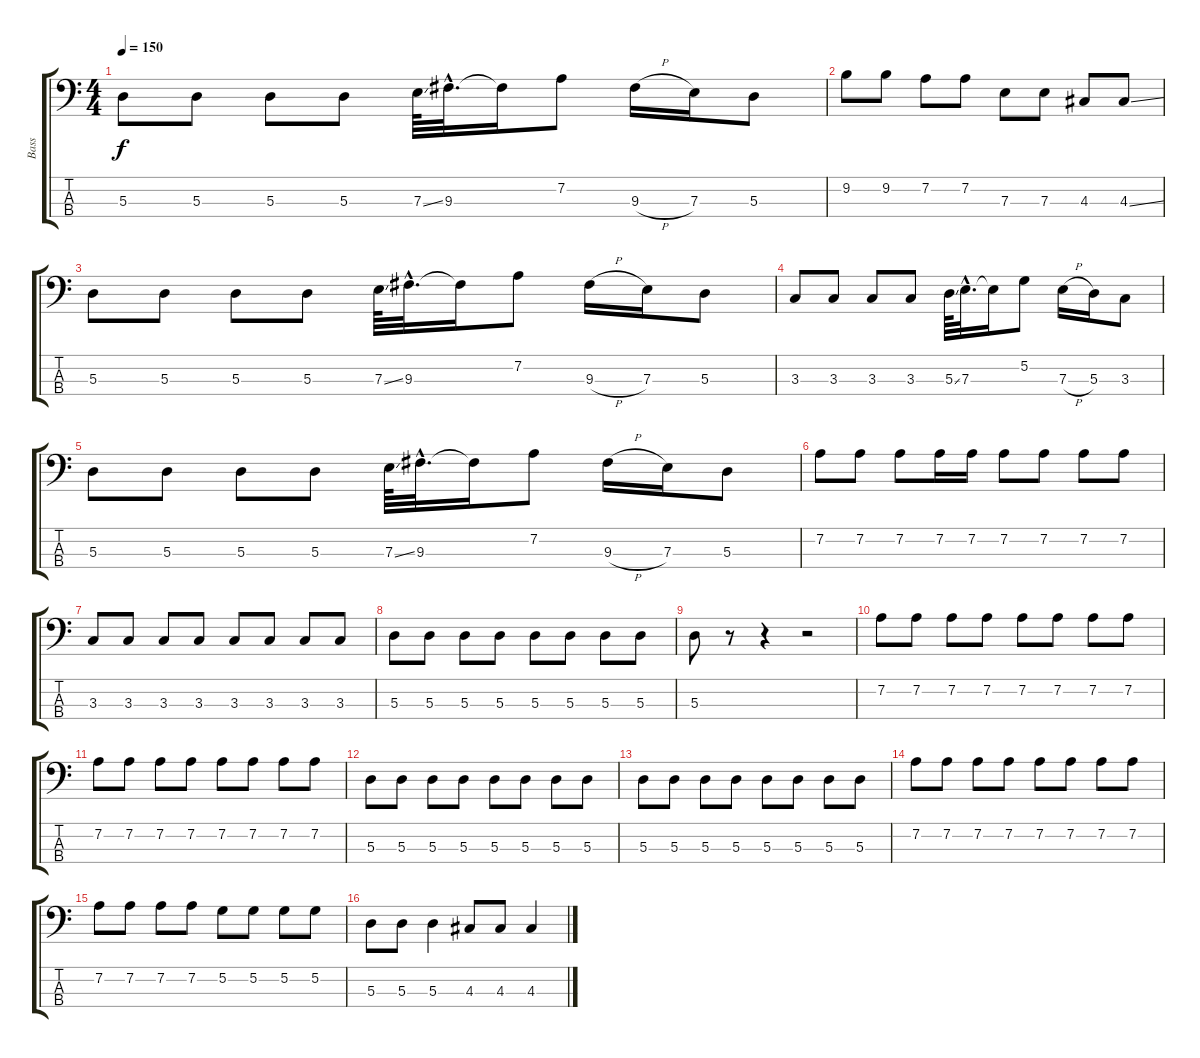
\track ("Bass" "Bass") {instrument electricbassfinger}
\staff {score tabs}
\tuning (G2 D2 A1 E1) {hide}
\ts (4 4)
\tempo 150
\clef f4
\ks c
5.3.8{dy f} 5.3.8 5.3.8 5.3.8 7.3{ss}.64 9.3{hac}.32{d} 9.3{t}.16 7.2.8 9.3{h}.16 7.3.16 5.3.8 |
9.2.8 9.2.8 7.2.8 7.2.8 7.3.8 7.3.8 4.3.8 4.3{ss}.8 |
5.3.8 5.3.8 5.3.8 5.3.8 7.3{ss}.64 9.3{hac}.32{d} 9.3{t}.16 7.2.8 9.3{h}.16 7.3.16 5.3.8 |
3.3.8 3.3.8 3.3.8 3.3.8 5.3{ss}.64 7.3{hac}.32{d} 7.3{t}.16 5.2.8 7.3{h}.16 5.3.16 3.3.8 |
5.3.8 5.3.8 5.3.8 5.3.8 7.3{ss}.64 9.3{hac}.32{d} 9.3{t}.16 7.2.8 9.3{h}.16 7.3.16 5.3.8 |
7.2.8 7.2.8 7.2.8 7.2.16 7.2.16 7.2.8 7.2.8 7.2.8 7.2.8 |
3.3.8 3.3.8 3.3.8 3.3.8 3.3.8 3.3.8 3.3.8 3.3.8 |
5.3.8 5.3.8 5.3.8 5.3.8 5.3.8 5.3.8 5.3.8 5.3.8 |
5.3.8 r.8 r.4 r.2 |
7.2.8 7.2.8 7.2.8 7.2.8 7.2.8 7.2.8 7.2.8 7.2.8 |
7.2.8 7.2.8 7.2.8 7.2.8 7.2.8 7.2.8 7.2.8 7.2.8 |
5.3.8 5.3.8 5.3.8 5.3.8 5.3.8 5.3.8 5.3.8 5.3.8 |
5.3.8 5.3.8 5.3.8 5.3.8 5.3.8 5.3.8 5.3.8 5.3.8 |
7.2.8 7.2.8 7.2.8 7.2.8 7.2.8 7.2.8 7.2.8 7.2.8 |
7.2.8 7.2.8 7.2.8 7.2.8 5.2.8 5.2.8 5.2.8 5.2.8 |
5.3.8 5.3.8 5.3.4 4.3.8 4.3.8 4.3.4
